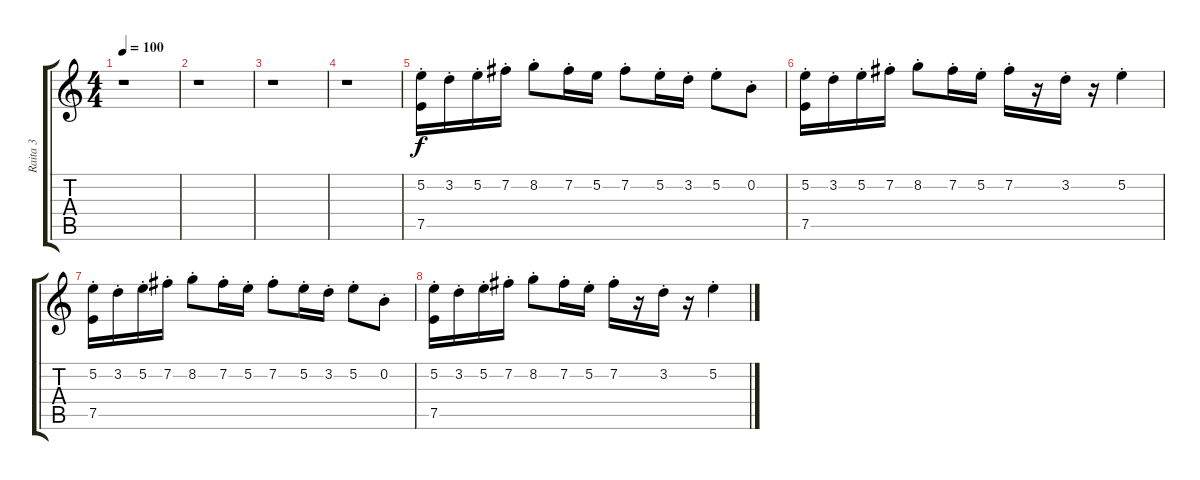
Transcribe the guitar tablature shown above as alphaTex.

\track ("Raita 3" "Raita 3") {instrument lead1square}
\staff {score tabs}
\tuning (E5 B4 G4 D4 A3 E3) {hide}
\ts (4 4)
\tempo 100
\clef g2
\ks c
r.1{dy f} |
r.1 |
r.1 |
r.1 |
(5.2{st} 7.5{st}).16 3.2{st}.16 5.2{st}.16 7.2{st}.16 8.2{st}.8 7.2{st}.16 5.2.16 7.2{st}.8 5.2{st}.16 3.2{st}.16 5.2{st}.8 0.2{st}.8 |
(5.2{st} 7.5{st}).16 3.2{st}.16 5.2{st}.16 7.2{st}.16 8.2{st}.8 7.2{st}.16 5.2{st}.16 7.2{st}.16 r.16 3.2{st}.16 r.16 5.2{st}.4 |
(5.2{st} 7.5{st}).16 3.2{st}.16 5.2{st}.16 7.2{st}.16 8.2{st}.8 7.2{st}.16 5.2{st}.16 7.2{st}.8 5.2{st}.16 3.2{st}.16 5.2{st}.8 0.2{st}.8 |
(5.2{st} 7.5{st}).16 3.2{st}.16 5.2{st}.16 7.2{st}.16 8.2{st}.8 7.2{st}.16 5.2{st}.16 7.2{st}.16 r.16 3.2{st}.16 r.16 5.2{st}.4
